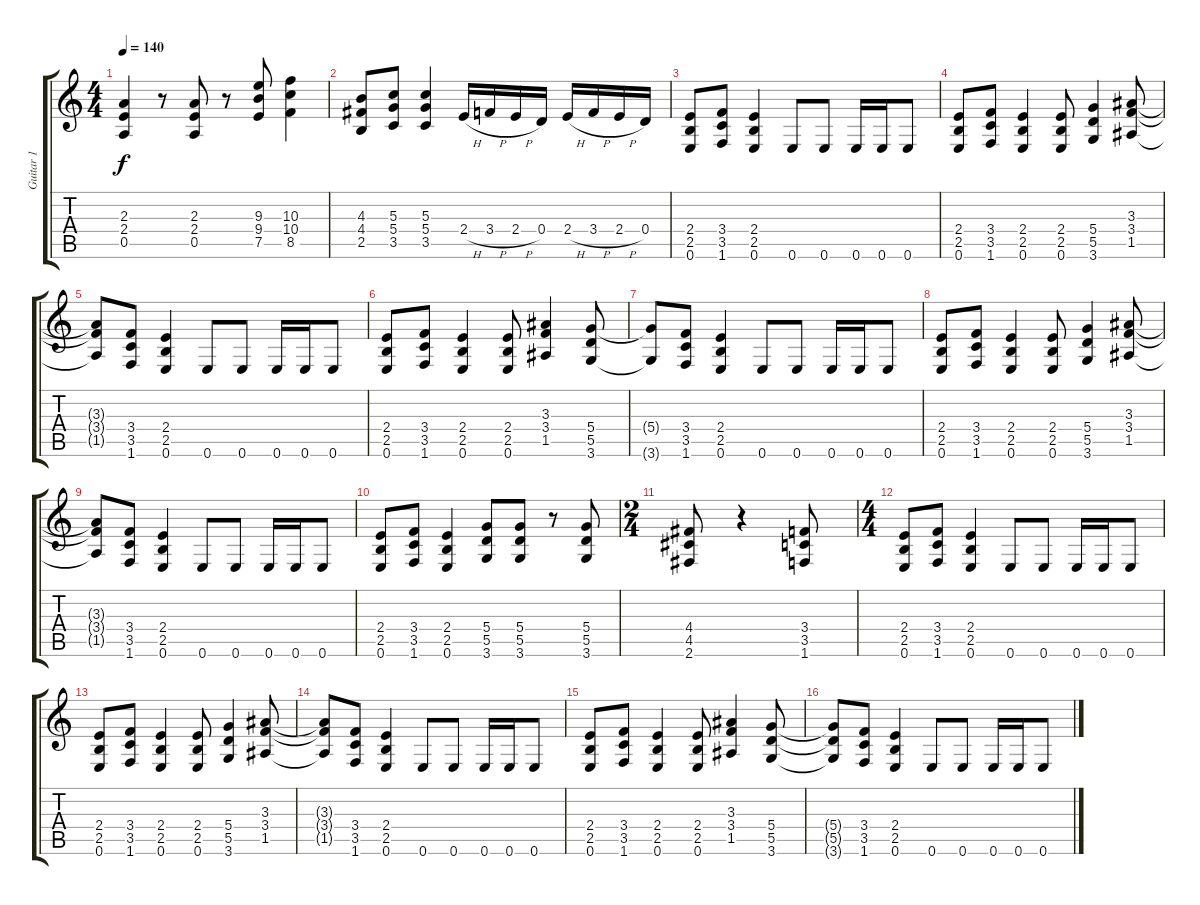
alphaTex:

\track ("Guitar 1" "Guitar 1") {instrument distortionguitar}
\staff {score tabs}
\tuning (E4 B3 G3 D3 A2 E2) {hide}
\ts (4 4)
\tempo 140
\clef g2
\ks c
(2.3 2.4 0.5).4{dy f} r.8 (2.3 2.4 0.5).8 r.8 (9.3 9.4 7.5).8 (10.3 10.4 8.5).4 |
(4.3 4.4 2.5).8 (5.3 5.4 3.5).8 (5.3 5.4 3.5).4 2.4{h}.16 3.4{h}.16 2.4{h}.16 0.4.16 2.4{h}.16 3.4{h}.16 2.4{h}.16 0.4.16 |
(2.4 2.5 0.6).8 (3.4 3.5 1.6).8 (2.4 2.5 0.6).4 0.6.8 0.6.8 0.6.16 0.6.16 0.6.8 |
(2.4 2.5 0.6).8 (3.4 3.5 1.6).8 (2.4 2.5 0.6).4 (2.4 2.5 0.6).8 (5.4 5.5 3.6).4 (3.3 3.4 1.5).8 |
(3.3{t} 3.4{t} 1.5{t}).8 (3.4 3.5 1.6).8 (2.4 2.5 0.6).4 0.6.8 0.6.8 0.6.16 0.6.16 0.6.8 |
(2.4 2.5 0.6).8 (3.4 3.5 1.6).8 (2.4 2.5 0.6).4 (2.4 2.5 0.6).8 (3.3 3.4 1.5).4 (5.4 5.5 3.6).8 |
(5.4{t} 3.6{t}).8 (3.4 3.5 1.6).8 (2.4 2.5 0.6).4 0.6.8 0.6.8 0.6.16 0.6.16 0.6.8 |
(2.4 2.5 0.6).8 (3.4 3.5 1.6).8 (2.4 2.5 0.6).4 (2.4 2.5 0.6).8 (5.4 5.5 3.6).4 (3.3 3.4 1.5).8 |
(3.3{t} 3.4{t} 1.5{t}).8 (3.4 3.5 1.6).8 (2.4 2.5 0.6).4 0.6.8 0.6.8 0.6.16 0.6.16 0.6.8 |
(2.4 2.5 0.6).8 (3.4 3.5 1.6).8 (2.4 2.5 0.6).4 (5.4 5.5 3.6).8 (5.4 5.5 3.6).8 r.8 (5.4 5.5 3.6).8 |
\ts (2 4)
(4.4 4.5 2.6).8 r.4 (3.4 3.5 1.6).8 |
\ts (4 4)
(2.4 2.5 0.6).8 (3.4 3.5 1.6).8 (2.4 2.5 0.6).4 0.6.8 0.6.8 0.6.16 0.6.16 0.6.8 |
(2.4 2.5 0.6).8 (3.4 3.5 1.6).8 (2.4 2.5 0.6).4 (2.4 2.5 0.6).8 (5.4 5.5 3.6).4 (3.3 3.4 1.5).8 |
(3.3{t} 3.4{t} 1.5{t}).8 (3.4 3.5 1.6).8 (2.4 2.5 0.6).4 0.6.8 0.6.8 0.6.16 0.6.16 0.6.8 |
(2.4 2.5 0.6).8 (3.4 3.5 1.6).8 (2.4 2.5 0.6).4 (2.4 2.5 0.6).8 (3.3 3.4 1.5).4 (5.4 5.5 3.6).8 |
(5.4{t} 5.5{t} 3.6{t}).8 (3.4 3.5 1.6).8 (2.4 2.5 0.6).4 0.6.8 0.6.8 0.6.16 0.6.16 0.6.8
